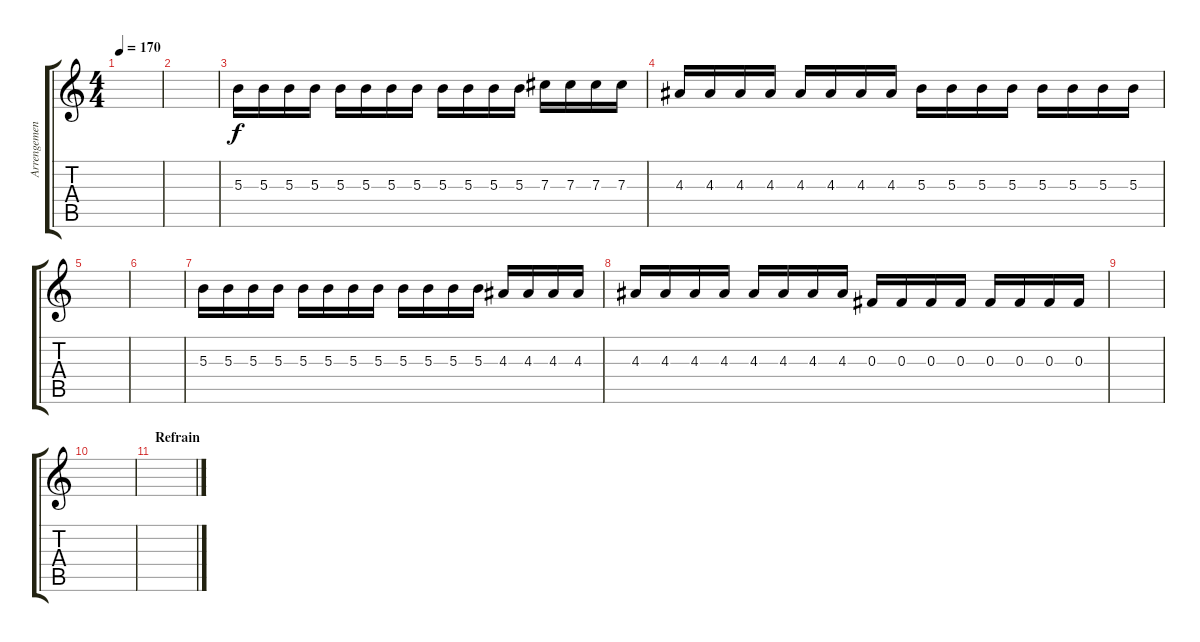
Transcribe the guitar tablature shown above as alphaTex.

\track ("Arrengement" "Arrengemen") {instrument distortionguitar}
\staff {score tabs}
\tuning (Eb4 Bb3 Gb3 Db3 Ab2 Eb2) {hide}
\ts (4 4)
\tempo 170
\clef g2
\ks c
|
|
5.3.16 5.3.16 5.3.16 5.3.16 5.3.16 5.3.16 5.3.16 5.3.16 5.3.16 5.3.16 5.3.16 5.3.16 7.3.16 7.3.16 7.3.16 7.3.16 |
4.3.16 4.3.16 4.3.16 4.3.16 4.3.16 4.3.16 4.3.16 4.3.16 5.3.16 5.3.16 5.3.16 5.3.16 5.3.16 5.3.16 5.3.16 5.3.16 |
|
|
5.3.16 5.3.16 5.3.16 5.3.16 5.3.16 5.3.16 5.3.16 5.3.16 5.3.16 5.3.16 5.3.16 5.3.16 4.3.16 4.3.16 4.3.16 4.3.16 |
4.3.16 4.3.16 4.3.16 4.3.16 4.3.16 4.3.16 4.3.16 4.3.16 0.3.16 0.3.16 0.3.16 0.3.16 0.3.16 0.3.16 0.3.16 0.3.16 |
|
|
\section ("" "Refrain")
